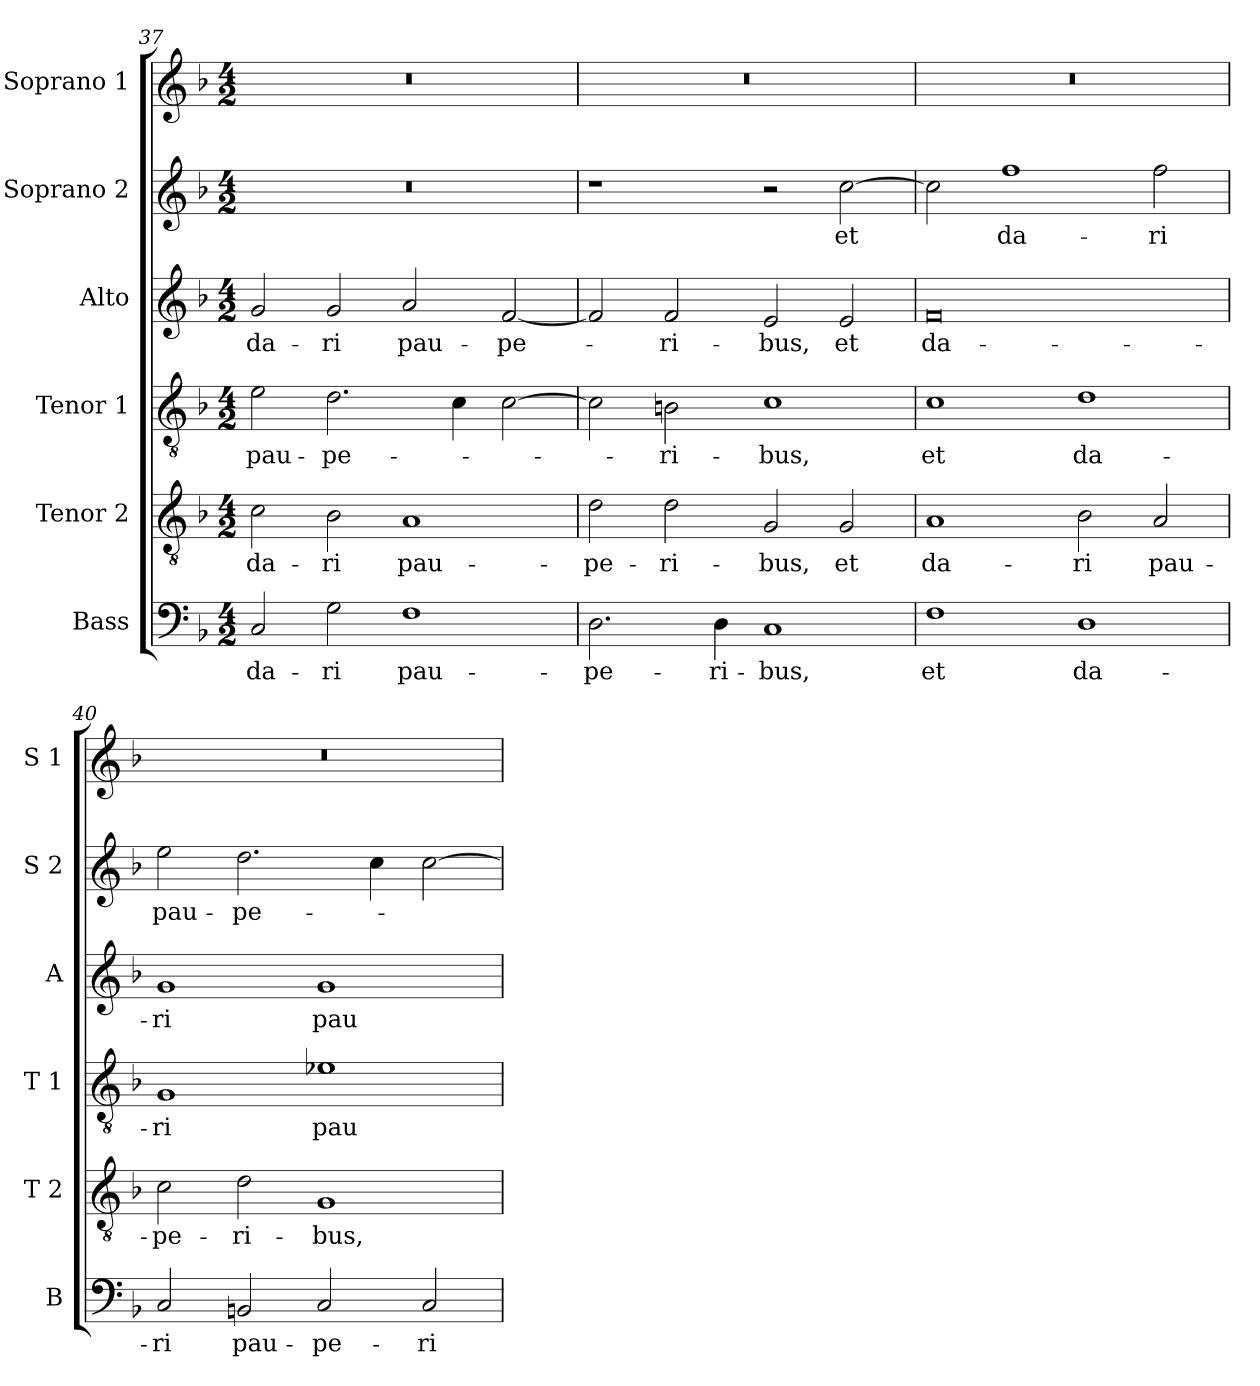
**kern	**text	**kern	**text	**kern	**text	**kern	**text	**kern	**text	**kern
*part6	*part6	*part5	*part5	*part4	*part4	*part3	*part3	*part2	*part2	*part1
*staff6	*staff6	*staff5	*staff5	*staff4	*staff4	*staff3	*staff3	*staff2	*staff2	*staff1
*I"Bass	*	*I"Tenor 2	*	*I"Tenor 1	*	*I"Alto	*	*I"Soprano 2	*	*I"Soprano 1
*I'B	*	*I'T 2	*	*I'T 1	*	*I'A	*	*I'S 2	*	*I'S 1
*clefF4	*	*clefGv2	*	*clefGv2	*	*clefG2	*	*clefG2	*	*clefG2
*k[b-]	*	*k[b-]	*	*k[b-]	*	*k[b-]	*	*k[b-]	*	*k[b-]
*F:	*	*F:	*	*F:	*	*F:	*	*F:	*	*F:
*M4/2	*	*M4/2	*	*M4/2	*	*M4/2	*	*M4/2	*	*M4/2
=37	=37	=37	=37	=37	=37	=37	=37	=37	=37	=37
!	!LO:LY:b	!	!	!	!	!	!	!	!	!
!	!	!	!LO:LY:b	!	!	!	!	!	!	!
!	!	!	!	!	!LO:LY:b	!	!	!	!	!
!	!	!	!	!	!	!	!LO:LY:b	!	!	!
2C/	da-	2c\	da-	2e\	pau-	2g/	da-	0r	.	0r
!	!LO:LY:b	!	!	!	!	!	!	!	!	!
!	!	!	!LO:LY:b	!	!	!	!	!	!	!
!	!	!	!	!	!LO:LY:b	!	!	!	!	!
!	!	!	!	!	!	!	!LO:LY:b	!	!	!
2G\	-ri	2B-\	-ri	2.d\	-pe-	2g/	-ri	.	.	.
!	!LO:LY:b	!	!	!	!	!	!	!	!	!
!	!	!	!LO:LY:b	!	!	!	!	!	!	!
!	!	!	!	!	!	!	!LO:LY:b	!	!	!
1F	pau-	1A	pau-	.	.	2a/	pau-	.	.	.
.	.	.	.	4c\	.	.	.	.	.	.
!	!	!	!	!	!	!	!LO:LY:b	!	!	!
.	.	.	.	[2c\	.	[2f/	-pe-	.	.	.
=38	=38	=38	=38	=38	=38	=38	=38	=38	=38	=38
!	!LO:LY:b	!	!	!	!	!	!	!	!	!
!	!	!	!LO:LY:b	!	!	!	!	!	!	!
2.D\	-pe-	2d\	-pe-	2c\]	.	2f/]	.	1r	.	0r
!	!	!	!LO:LY:b	!	!	!	!	!	!	!
!	!	!	!	!	!LO:LY:b	!	!	!	!	!
!	!	!	!	!	!	!	!LO:LY:b	!	!	!
.	.	2d\	-ri-	2Bn\	-ri-	2f/	-ri-	.	.	.
!	!LO:LY:b	!	!	!	!	!	!	!	!	!
4D\	-ri-	.	.	.	.	.	.	.	.	.
!	!LO:LY:b	!	!	!	!	!	!	!	!	!
!	!	!	!LO:LY:b	!	!	!	!	!	!	!
!	!	!	!	!	!LO:LY:b	!	!	!	!	!
!	!	!	!	!	!	!	!LO:LY:b	!	!	!
1C	-bus,	2G/	-bus,	1c	-bus,	2e/	-bus,	2r	.	.
!	!	!	!LO:LY:b	!	!	!	!	!	!	!
!	!	!	!	!	!	!	!LO:LY:b	!	!	!
!	!	!	!	!	!	!	!	!	!LO:LY:b	!
.	.	2G/	et	.	.	2e/	et	[2cc\	et	.
!!LO:LB:g=z
=39	=39	=39	=39	=39	=39	=39	=39	=39	=39	=39
!	!LO:LY:b	!	!	!	!	!	!	!	!	!
!	!	!	!LO:LY:b	!	!	!	!	!	!	!
!	!	!	!	!	!LO:LY:b	!	!	!	!	!
!	!	!	!	!	!	!	!LO:LY:b	!	!	!
1F	et	1A	da-	1c	et	0f	da-	2cc\]	.	0r
!	!	!	!	!	!	!	!	!	!LO:LY:b	!
.	.	.	.	.	.	.	.	1ff	da-	.
!	!LO:LY:b	!	!	!	!	!	!	!	!	!
!	!	!	!LO:LY:b	!	!	!	!	!	!	!
!	!	!	!	!	!LO:LY:b	!	!	!	!	!
1D	da-	2B-\	-ri	1d	da-	.	.	.	.	.
!	!	!	!LO:LY:b	!	!	!	!	!	!	!
!	!	!	!	!	!	!	!	!	!LO:LY:b	!
.	.	2A/	pau-	.	.	.	.	2ff\	-ri	.
=40	=40	=40	=40	=40	=40	=40	=40	=40	=40	=40
!	!LO:LY:b	!	!	!	!	!	!	!	!	!
!	!	!	!LO:LY:b	!	!	!	!	!	!	!
!	!	!	!	!	!LO:LY:b	!	!	!	!	!
!	!	!	!	!	!	!	!LO:LY:b	!	!	!
!	!	!	!	!	!	!	!	!	!LO:LY:b	!
2C/	-ri	2c\	-pe-	1G	-ri	1g	-ri	2ee\	pau-	0r
!	!LO:LY:b	!	!	!	!	!	!	!	!	!
!	!	!	!LO:LY:b	!	!	!	!	!	!	!
!	!	!	!	!	!	!	!	!	!LO:LY:b	!
2BBn/	pau-	2d\	-ri-	.	.	.	.	2.dd\	-pe-	.
!	!LO:LY:b	!	!	!	!	!	!	!	!	!
!	!	!	!LO:LY:b	!	!	!	!	!	!	!
!	!	!	!	!	!LO:LY:b	!	!	!	!	!
!	!	!	!	!	!	!	!LO:LY:b	!	!	!
2C/	-pe-	1G	-bus,	1e-X	pau-	1g	pau-	.	.	.
.	.	.	.	.	.	.	.	4cc\	.	.
!	!LO:LY:b	!	!	!	!	!	!	!	!	!
2C/	-ri-	.	.	.	.	.	.	[2cc\	.	.
=	=	=	=	=	=	=	=	=	=	=
*-	*-	*-	*-	*-	*-	*-	*-	*-	*-	*-
